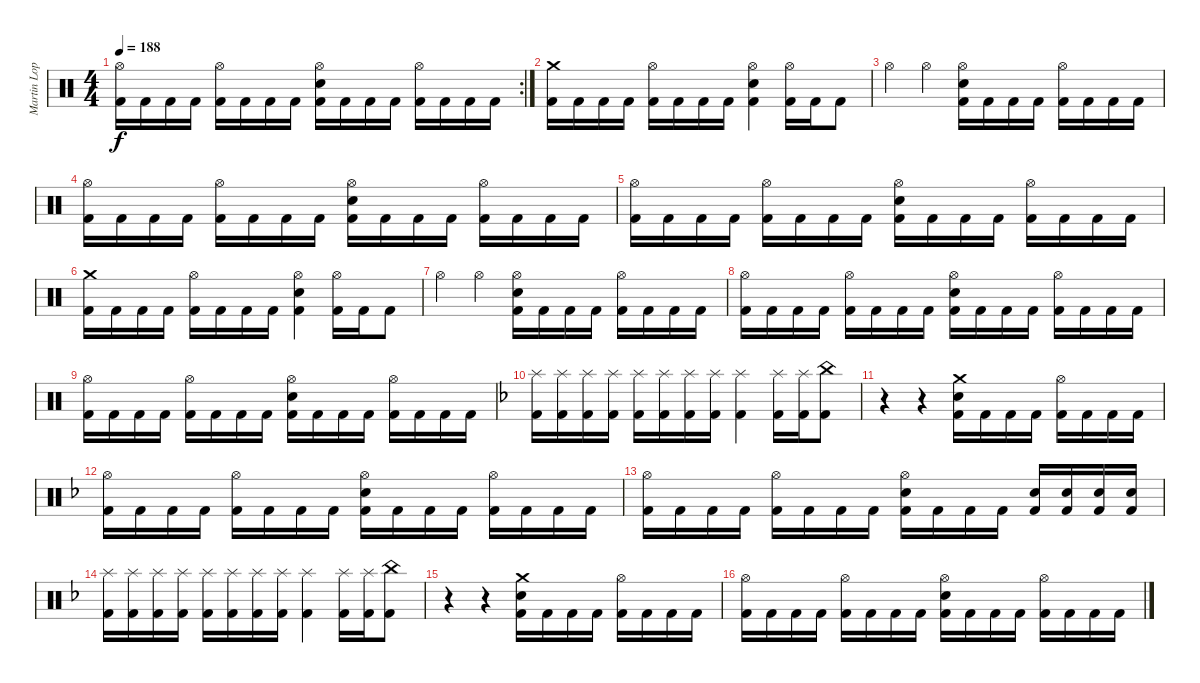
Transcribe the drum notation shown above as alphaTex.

\track ("Martin Lopez" "Martin Lop") {mute instrument percussion}
\staff {score}
\articulation defaults
\rc 2
\ts (4 4)
\tempo 188
\clef neutral
\ks c
("Hi-Hat (open)" "Kick (hit) 2").16{dy f} "Kick (hit) 2".16 "Kick (hit) 2".16 "Kick (hit) 2".16 ("Hi-Hat (open)" "Kick (hit) 2").16 "Kick (hit) 2".16 "Kick (hit) 2".16 "Kick (hit) 2".16 ("Hi-Hat (open)" "Electric Snare (hit)" "Kick (hit) 2").16 "Kick (hit) 2".16 "Kick (hit) 2".16 "Kick (hit) 2".16 ("Hi-Hat (open)" "Kick (hit) 2").16 "Kick (hit) 2".16 "Kick (hit) 2".16 "Kick (hit) 2".16 |
("Crash medium (hit)" "Kick (hit) 2").16 "Kick (hit) 2".16 "Kick (hit) 2".16 "Kick (hit) 2".16 ("Hi-Hat (open)" "Kick (hit) 2").16 "Kick (hit) 2".16 "Kick (hit) 2".16 "Kick (hit) 2".16 ("Hi-Hat (open)" "Electric Snare (hit)" "Kick (hit) 2").4 ("Hi-Hat (open)" "Kick (hit) 2").16 "Kick (hit) 2".16 "Kick (hit) 2".8 |
"Hi-Hat (open)".4 "Hi-Hat (open)".4 ("Hi-Hat (open)" "Electric Snare (hit)" "Kick (hit) 2").16 "Kick (hit) 2".16 "Kick (hit) 2".16 "Kick (hit) 2".16 ("Hi-Hat (open)" "Kick (hit) 2").16 "Kick (hit) 2".16 "Kick (hit) 2".16 "Kick (hit) 2".16 |
("Hi-Hat (open)" "Kick (hit) 2").16 "Kick (hit) 2".16 "Kick (hit) 2".16 "Kick (hit) 2".16 ("Hi-Hat (open)" "Kick (hit) 2").16 "Kick (hit) 2".16 "Kick (hit) 2".16 "Kick (hit) 2".16 ("Hi-Hat (open)" "Electric Snare (hit)" "Kick (hit) 2").16 "Kick (hit) 2".16 "Kick (hit) 2".16 "Kick (hit) 2".16 ("Hi-Hat (open)" "Kick (hit) 2").16 "Kick (hit) 2".16 "Kick (hit) 2".16 "Kick (hit) 2".16 |
("Hi-Hat (open)" "Kick (hit) 2").16 "Kick (hit) 2".16 "Kick (hit) 2".16 "Kick (hit) 2".16 ("Hi-Hat (open)" "Kick (hit) 2").16 "Kick (hit) 2".16 "Kick (hit) 2".16 "Kick (hit) 2".16 ("Hi-Hat (open)" "Electric Snare (hit)" "Kick (hit) 2").16 "Kick (hit) 2".16 "Kick (hit) 2".16 "Kick (hit) 2".16 ("Hi-Hat (open)" "Kick (hit) 2").16 "Kick (hit) 2".16 "Kick (hit) 2".16 "Kick (hit) 2".16 |
("Crash medium (hit)" "Kick (hit) 2").16 "Kick (hit) 2".16 "Kick (hit) 2".16 "Kick (hit) 2".16 ("Hi-Hat (open)" "Kick (hit) 2").16 "Kick (hit) 2".16 "Kick (hit) 2".16 "Kick (hit) 2".16 ("Hi-Hat (open)" "Electric Snare (hit)" "Kick (hit) 2").4 ("Hi-Hat (open)" "Kick (hit) 2").16 "Kick (hit) 2".16 "Kick (hit) 2".8 |
"Hi-Hat (open)".4 "Hi-Hat (open)".4 ("Hi-Hat (open)" "Electric Snare (hit)" "Kick (hit) 2").16 "Kick (hit) 2".16 "Kick (hit) 2".16 "Kick (hit) 2".16 ("Hi-Hat (open)" "Kick (hit) 2").16 "Kick (hit) 2".16 "Kick (hit) 2".16 "Kick (hit) 2".16 |
("Hi-Hat (open)" "Kick (hit) 2").16 "Kick (hit) 2".16 "Kick (hit) 2".16 "Kick (hit) 2".16 ("Hi-Hat (open)" "Kick (hit) 2").16 "Kick (hit) 2".16 "Kick (hit) 2".16 "Kick (hit) 2".16 ("Hi-Hat (open)" "Electric Snare (hit)" "Kick (hit) 2").16 "Kick (hit) 2".16 "Kick (hit) 2".16 "Kick (hit) 2".16 ("Hi-Hat (open)" "Kick (hit) 2").16 "Kick (hit) 2".16 "Kick (hit) 2".16 "Kick (hit) 2".16 |
("Hi-Hat (open)" "Kick (hit) 2").16 "Kick (hit) 2".16 "Kick (hit) 2".16 "Kick (hit) 2".16 ("Hi-Hat (open)" "Kick (hit) 2").16 "Kick (hit) 2".16 "Kick (hit) 2".16 "Kick (hit) 2".16 ("Hi-Hat (open)" "Electric Snare (hit)" "Kick (hit) 2").16 "Kick (hit) 2".16 "Kick (hit) 2".16 "Kick (hit) 2".16 ("Hi-Hat (open)" "Kick (hit) 2").16 "Kick (hit) 2".16 "Kick (hit) 2".16 "Kick (hit) 2".16 |
\ks f
("Splash (hit)" "Kick (hit) 2").16 ("Splash (hit)" "Kick (hit) 2").16 ("Splash (hit)" "Kick (hit) 2").16 ("Splash (hit)" "Kick (hit) 2").16 ("Splash (hit)" "Kick (hit) 2").16 ("Splash (hit)" "Kick (hit) 2").16 ("Splash (hit)" "Kick (hit) 2").16 ("Splash (hit)" "Kick (hit) 2").16 ("Splash (hit)" "Kick (hit) 2").4 ("Splash (hit)" "Kick (hit) 2").16 ("Splash (hit)" "Kick (hit) 2").16 ("China (hit)" "Kick (hit) 2").8 |
r.4 r.4 ("Crash medium (hit)" "Electric Snare (hit)" "Kick (hit) 2").16 "Kick (hit) 2".16 "Kick (hit) 2".16 "Kick (hit) 2".16 ("Hi-Hat (open)" "Kick (hit) 2").16 "Kick (hit) 2".16 "Kick (hit) 2".16 "Kick (hit) 2".16 |
("Hi-Hat (open)" "Kick (hit) 2").16 "Kick (hit) 2".16 "Kick (hit) 2".16 "Kick (hit) 2".16 ("Hi-Hat (open)" "Kick (hit) 2").16 "Kick (hit) 2".16 "Kick (hit) 2".16 "Kick (hit) 2".16 ("Hi-Hat (open)" "Electric Snare (hit)" "Kick (hit) 2").16 "Kick (hit) 2".16 "Kick (hit) 2".16 "Kick (hit) 2".16 ("Hi-Hat (open)" "Kick (hit) 2").16 "Kick (hit) 2".16 "Kick (hit) 2".16 "Kick (hit) 2".16 |
("Hi-Hat (open)" "Kick (hit) 2").16 "Kick (hit) 2".16 "Kick (hit) 2".16 "Kick (hit) 2".16 ("Hi-Hat (open)" "Kick (hit) 2").16 "Kick (hit) 2".16 "Kick (hit) 2".16 "Kick (hit) 2".16 ("Hi-Hat (open)" "Electric Snare (hit)" "Kick (hit) 2").16 "Kick (hit) 2".16 "Kick (hit) 2".16 "Kick (hit) 2".16 ("Electric Snare (hit)" "Kick (hit) 2").16 ("Electric Snare (hit)" "Kick (hit) 2").16 ("Electric Snare (hit)" "Kick (hit) 2").16 ("Electric Snare (hit)" "Kick (hit) 2").16 |
("Splash (hit)" "Kick (hit) 2").16 ("Splash (hit)" "Kick (hit) 2").16 ("Splash (hit)" "Kick (hit) 2").16 ("Splash (hit)" "Kick (hit) 2").16 ("Splash (hit)" "Kick (hit) 2").16 ("Splash (hit)" "Kick (hit) 2").16 ("Splash (hit)" "Kick (hit) 2").16 ("Splash (hit)" "Kick (hit) 2").16 ("Splash (hit)" "Kick (hit) 2").4 ("Splash (hit)" "Kick (hit) 2").16 ("Splash (hit)" "Kick (hit) 2").16 ("China (hit)" "Kick (hit) 2").8 |
r.4 r.4 ("Crash medium (hit)" "Electric Snare (hit)" "Kick (hit) 2").16 "Kick (hit) 2".16 "Kick (hit) 2".16 "Kick (hit) 2".16 ("Hi-Hat (open)" "Kick (hit) 2").16 "Kick (hit) 2".16 "Kick (hit) 2".16 "Kick (hit) 2".16 |
("Hi-Hat (open)" "Kick (hit) 2").16 "Kick (hit) 2".16 "Kick (hit) 2".16 "Kick (hit) 2".16 ("Hi-Hat (open)" "Kick (hit) 2").16 "Kick (hit) 2".16 "Kick (hit) 2".16 "Kick (hit) 2".16 ("Hi-Hat (open)" "Electric Snare (hit)" "Kick (hit) 2").16 "Kick (hit) 2".16 "Kick (hit) 2".16 "Kick (hit) 2".16 ("Hi-Hat (open)" "Kick (hit) 2").16 "Kick (hit) 2".16 "Kick (hit) 2".16 "Kick (hit) 2".16
